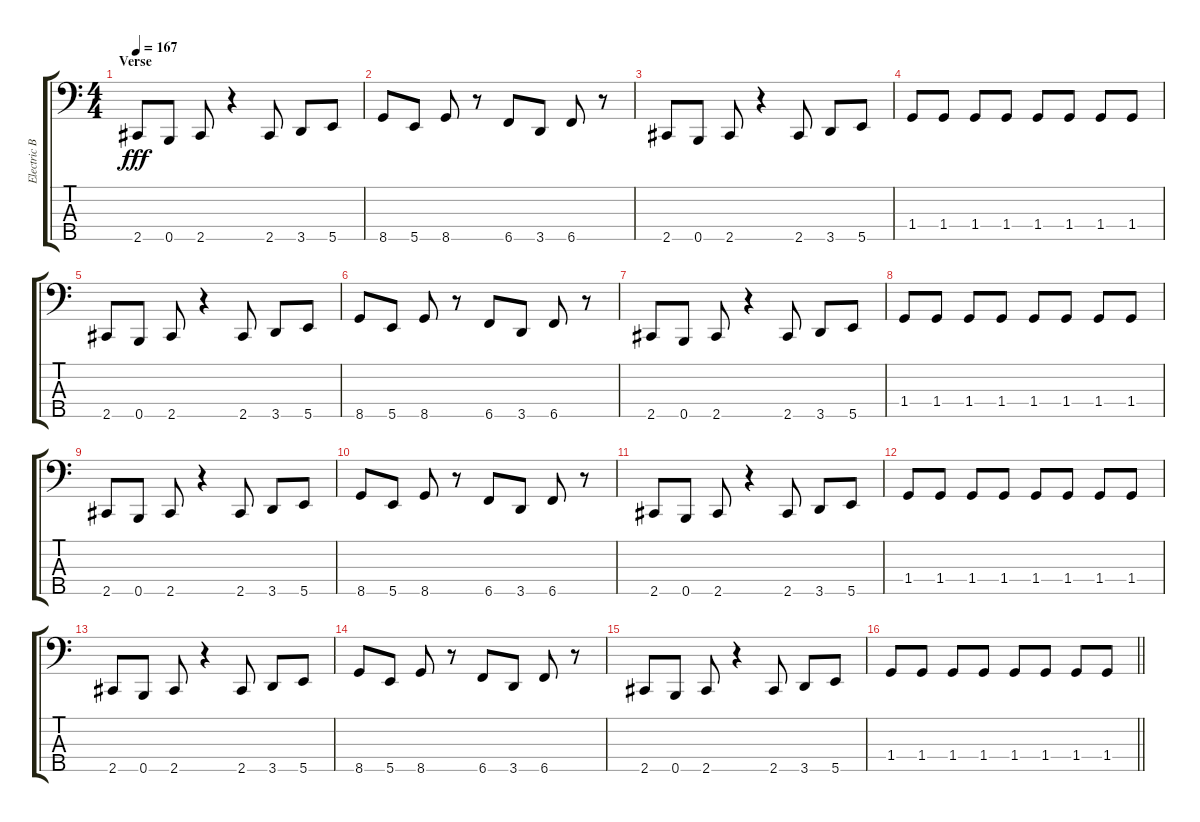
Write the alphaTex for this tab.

\track ("Electric Bass" "Electric B") {instrument electricbassfinger}
\staff {score tabs}
\tuning (A2 E2 B1 Gb1 B0) {hide}
\ts (4 4)
\section ("" "Verse")
\tempo 167
\clef f4
\ks c
2.5.8{dy fff} 0.5.8 2.5.8 r.4 2.5.8 3.5.8 5.5.8 |
8.5.8 5.5.8 8.5.8 r.8 6.5.8 3.5.8 6.5.8 r.8 |
2.5.8 0.5.8 2.5.8 r.4 2.5.8 3.5.8 5.5.8 |
1.4.8 1.4.8 1.4.8 1.4.8 1.4.8 1.4.8 1.4.8 1.4.8 |
2.5.8 0.5.8 2.5.8 r.4 2.5.8 3.5.8 5.5.8 |
8.5.8 5.5.8 8.5.8 r.8 6.5.8 3.5.8 6.5.8 r.8 |
2.5.8 0.5.8 2.5.8 r.4 2.5.8 3.5.8 5.5.8 |
1.4.8 1.4.8 1.4.8 1.4.8 1.4.8 1.4.8 1.4.8 1.4.8 |
2.5.8 0.5.8 2.5.8 r.4 2.5.8 3.5.8 5.5.8 |
8.5.8 5.5.8 8.5.8 r.8 6.5.8 3.5.8 6.5.8 r.8 |
2.5.8 0.5.8 2.5.8 r.4 2.5.8 3.5.8 5.5.8 |
1.4.8 1.4.8 1.4.8 1.4.8 1.4.8 1.4.8 1.4.8 1.4.8 |
2.5.8 0.5.8 2.5.8 r.4 2.5.8 3.5.8 5.5.8 |
8.5.8 5.5.8 8.5.8 r.8 6.5.8 3.5.8 6.5.8 r.8 |
2.5.8 0.5.8 2.5.8 r.4 2.5.8 3.5.8 5.5.8 |
\barLineRight lightlight
1.4.8 1.4.8 1.4.8 1.4.8 1.4.8 1.4.8 1.4.8 1.4.8
